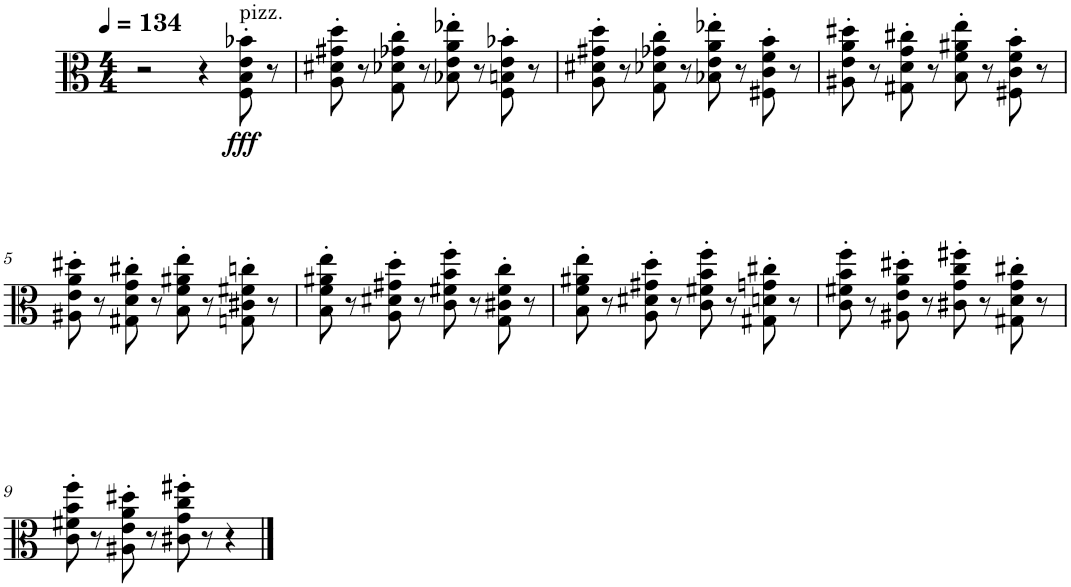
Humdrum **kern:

**kern	**dynam
*part1	*part1
*staff1	*staff1
*I"Viola	*
*I'Vla.	*
*clefC3	*
*k[]	*
*M4/4	*
*MM134	*
=1	=1
2r	.
4r	.
!LO:TX:a:t=pizz.	!
!	!LO:DY:b
8F\' 8B\' 8e\' 8b-X\'	fff
8r	.
=2	=2
8A\' 8d#X\' 8g#X\' 8dd\'	.
8r	.
8G\' 8d-X\' 8g-X\' 8cc\'	.
8r	.
8B-X\' 8e\' 8a\' 8ee-X\'	.
8r	.
8F\' 8Bn\' 8e\' 8b-X\'	.
8r	.
=3	=3
8A\' 8d#X\' 8g#X\' 8dd\'	.
8r	.
8G\' 8d-X\' 8g-X\' 8cc\'	.
8r	.
8B-X\' 8e\' 8a\' 8ee-X\'	.
8r	.
8F#X\' 8c\' 8f\' 8b\'	.
8r	.
=4	=4
8A#X\' 8e\' 8a\' 8dd#X\'	.
8r	.
8G#X\' 8d\' 8g\' 8cc#X\'	.
8r	.
8B\' 8f\' 8a#X\' 8ee\'	.
8r	.
8F#X\' 8c\' 8f\' 8b\'	.
8r	.
!!LO:LB:g=z
=5	=5
8A#X\' 8e\' 8a\' 8dd#X\'	.
8r	.
8G#X\' 8d\' 8g\' 8cc#X\'	.
8r	.
8B\' 8f\' 8a#X\' 8ee\'	.
8r	.
8Gn\' 8c#X\' 8f#X\' 8ccn\'	.
8r	.
=6	=6
8B\' 8f\' 8a#X\' 8ee\'	.
8r	.
8A\' 8d#X\' 8g#X\' 8dd\'	.
8r	.
8c\' 8f#X\' 8b\' 8ff\'	.
8r	.
8G\' 8c#X\' 8f#\' 8cc\'	.
8r	.
=7	=7
8B\' 8f\' 8a#X\' 8ee\'	.
8r	.
8A\' 8d#X\' 8g#X\' 8dd\'	.
8r	.
8c\' 8f#X\' 8b\' 8ff\'	.
8r	.
8G#X\' 8dn\' 8gn\' 8cc#X\'	.
8r	.
=8	=8
8c\' 8f#X\' 8b\' 8ff\'	.
8r	.
8A#X\' 8e\' 8a\' 8dd#X\'	.
8r	.
8c#X\' 8g\' 8cc\' 8ff#X\'	.
8r	.
8G#X\' 8d\' 8g\' 8cc#X\'	.
8r	.
!!LO:LB:g=z
=9	=9
8c\' 8f#X\' 8b\' 8ff\'	.
8r	.
8A#X\' 8e\' 8a\' 8dd#X\'	.
8r	.
8c#X\' 8g\' 8cc\' 8ff#X\'	.
8r	.
4r	.
==	==
*-	*-
